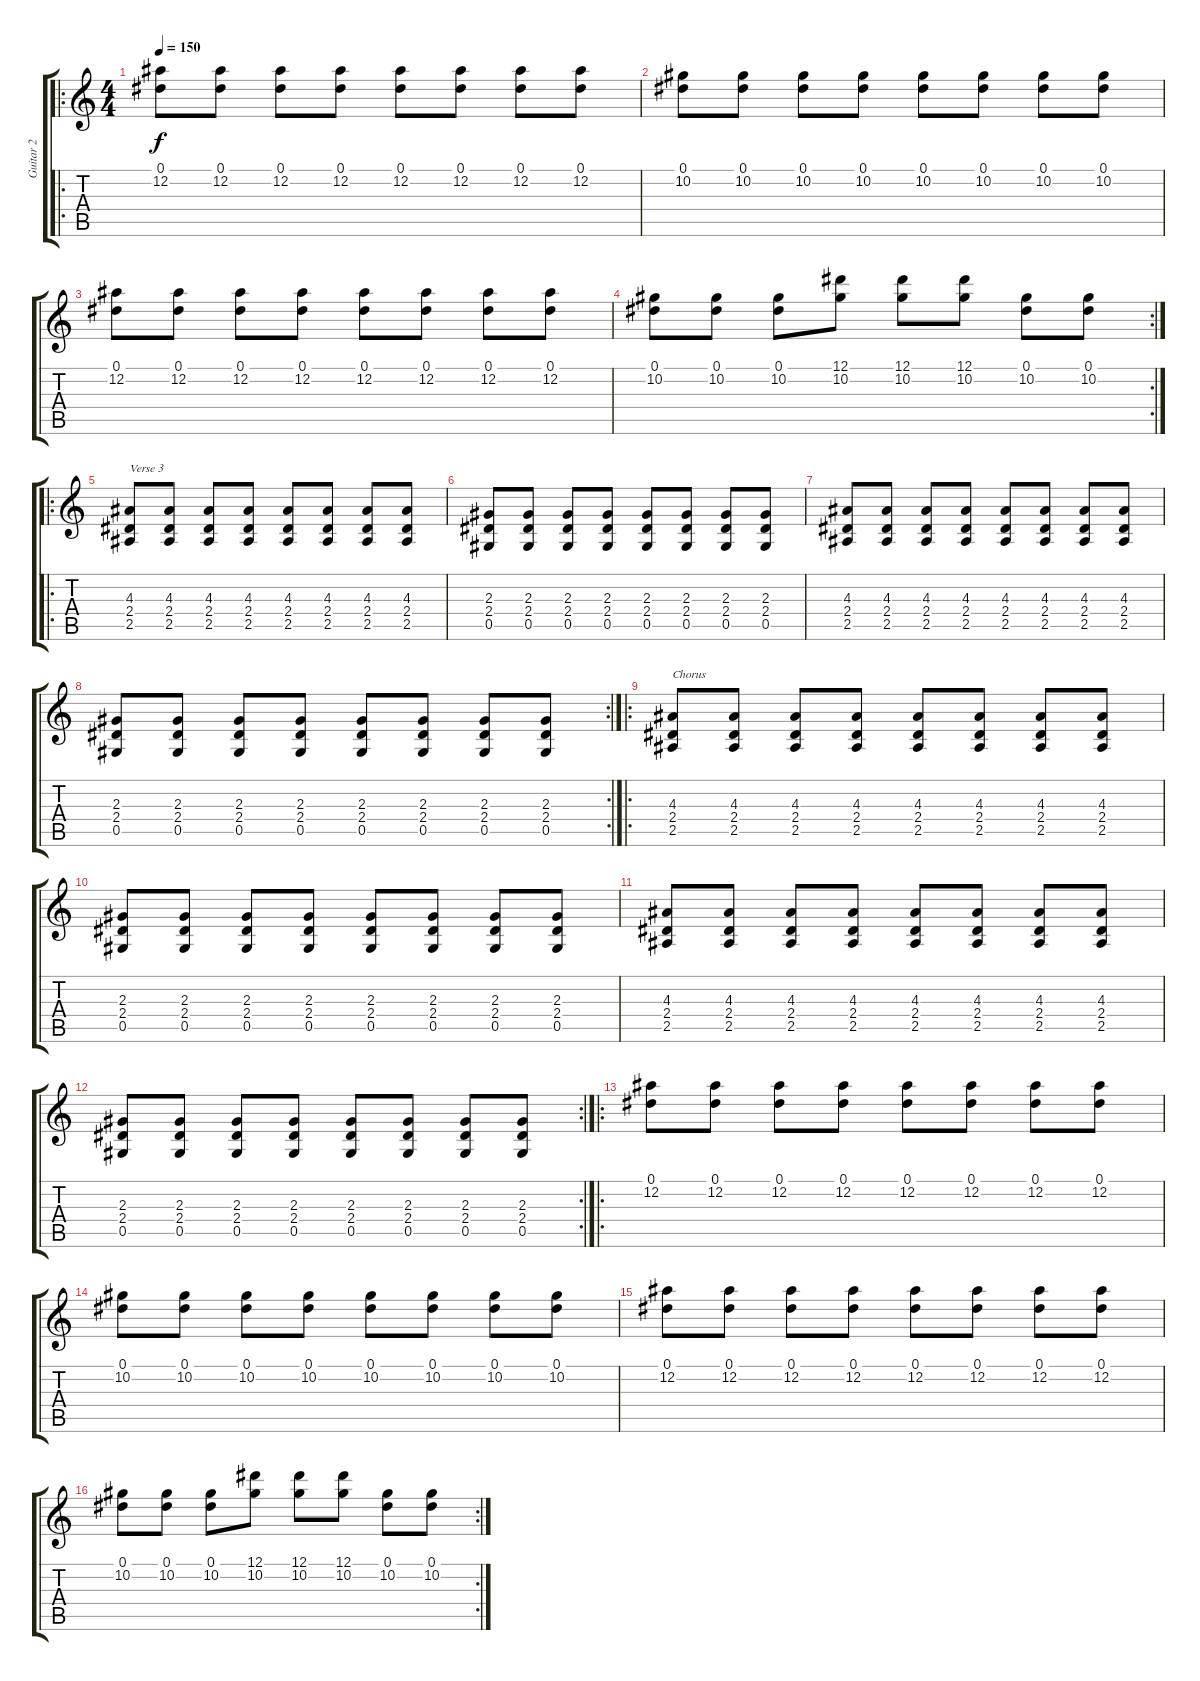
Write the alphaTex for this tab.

\track ("Guitar 2" "Guitar 2") {instrument overdrivenguitar}
\staff {score tabs}
\tuning (Eb4 Bb3 Gb3 Db3 Ab2 Eb2) {hide}
\ro
\ts (4 4)
\tempo 150
\clef g2
\ks c
(0.1 12.2).8{dy f instrument overdrivenguitar} (0.1 12.2).8 (0.1 12.2).8 (0.1 12.2).8 (0.1 12.2).8 (0.1 12.2).8 (0.1 12.2).8 (0.1 12.2).8 |
(0.1 10.2).8 (0.1 10.2).8 (0.1 10.2).8 (0.1 10.2).8 (0.1 10.2).8 (0.1 10.2).8 (0.1 10.2).8 (0.1 10.2).8 |
(0.1 12.2).8 (0.1 12.2).8 (0.1 12.2).8 (0.1 12.2).8 (0.1 12.2).8 (0.1 12.2).8 (0.1 12.2).8 (0.1 12.2).8 |
\rc 2
(0.1 10.2).8 (0.1 10.2).8 (0.1 10.2).8 (12.1 10.2).8 (12.1 10.2).8 (12.1 10.2).8 (0.1 10.2).8 (0.1 10.2).8 |
\ro
(4.3 2.4 2.5).8{txt "Verse 3" volume 14 instrument electricguitarmuted} (4.3 2.4 2.5).8 (4.3 2.4 2.5).8 (4.3 2.4 2.5).8 (4.3 2.4 2.5).8 (4.3 2.4 2.5).8 (4.3 2.4 2.5).8 (4.3 2.4 2.5).8 |
(2.3 2.4 0.5).8 (2.3 2.4 0.5).8 (2.3 2.4 0.5).8 (2.3 2.4 0.5).8 (2.3 2.4 0.5).8 (2.3 2.4 0.5).8 (2.3 2.4 0.5).8 (2.3 2.4 0.5).8 |
(4.3 2.4 2.5).8 (4.3 2.4 2.5).8 (4.3 2.4 2.5).8 (4.3 2.4 2.5).8 (4.3 2.4 2.5).8 (4.3 2.4 2.5).8 (4.3 2.4 2.5).8 (4.3 2.4 2.5).8 |
\rc 2
(2.3 2.4 0.5).8 (2.3 2.4 0.5).8 (2.3 2.4 0.5).8 (2.3 2.4 0.5).8 (2.3 2.4 0.5).8 (2.3 2.4 0.5).8 (2.3 2.4 0.5).8 (2.3 2.4 0.5).8 |
\ro
(4.3 2.4 2.5).8{txt "Chorus"} (4.3 2.4 2.5).8 (4.3 2.4 2.5).8 (4.3 2.4 2.5).8 (4.3 2.4 2.5).8 (4.3 2.4 2.5).8 (4.3 2.4 2.5).8 (4.3 2.4 2.5).8 |
(2.3 2.4 0.5).8 (2.3 2.4 0.5).8 (2.3 2.4 0.5).8 (2.3 2.4 0.5).8 (2.3 2.4 0.5).8 (2.3 2.4 0.5).8 (2.3 2.4 0.5).8 (2.3 2.4 0.5).8 |
(4.3 2.4 2.5).8 (4.3 2.4 2.5).8 (4.3 2.4 2.5).8 (4.3 2.4 2.5).8 (4.3 2.4 2.5).8 (4.3 2.4 2.5).8 (4.3 2.4 2.5).8 (4.3 2.4 2.5).8 |
\rc 2
(2.3 2.4 0.5).8 (2.3 2.4 0.5).8 (2.3 2.4 0.5).8 (2.3 2.4 0.5).8 (2.3 2.4 0.5).8 (2.3 2.4 0.5).8 (2.3 2.4 0.5).8 (2.3 2.4 0.5).8 |
\ro
(0.1 12.2).8{instrument overdrivenguitar} (0.1 12.2).8 (0.1 12.2).8 (0.1 12.2).8 (0.1 12.2).8 (0.1 12.2).8 (0.1 12.2).8 (0.1 12.2).8 |
(0.1 10.2).8 (0.1 10.2).8 (0.1 10.2).8 (0.1 10.2).8 (0.1 10.2).8 (0.1 10.2).8 (0.1 10.2).8 (0.1 10.2).8 |
(0.1 12.2).8 (0.1 12.2).8 (0.1 12.2).8 (0.1 12.2).8 (0.1 12.2).8 (0.1 12.2).8 (0.1 12.2).8 (0.1 12.2).8 |
\rc 2
(0.1 10.2).8 (0.1 10.2).8 (0.1 10.2).8 (12.1 10.2).8 (12.1 10.2).8 (12.1 10.2).8 (0.1 10.2).8 (0.1 10.2).8
